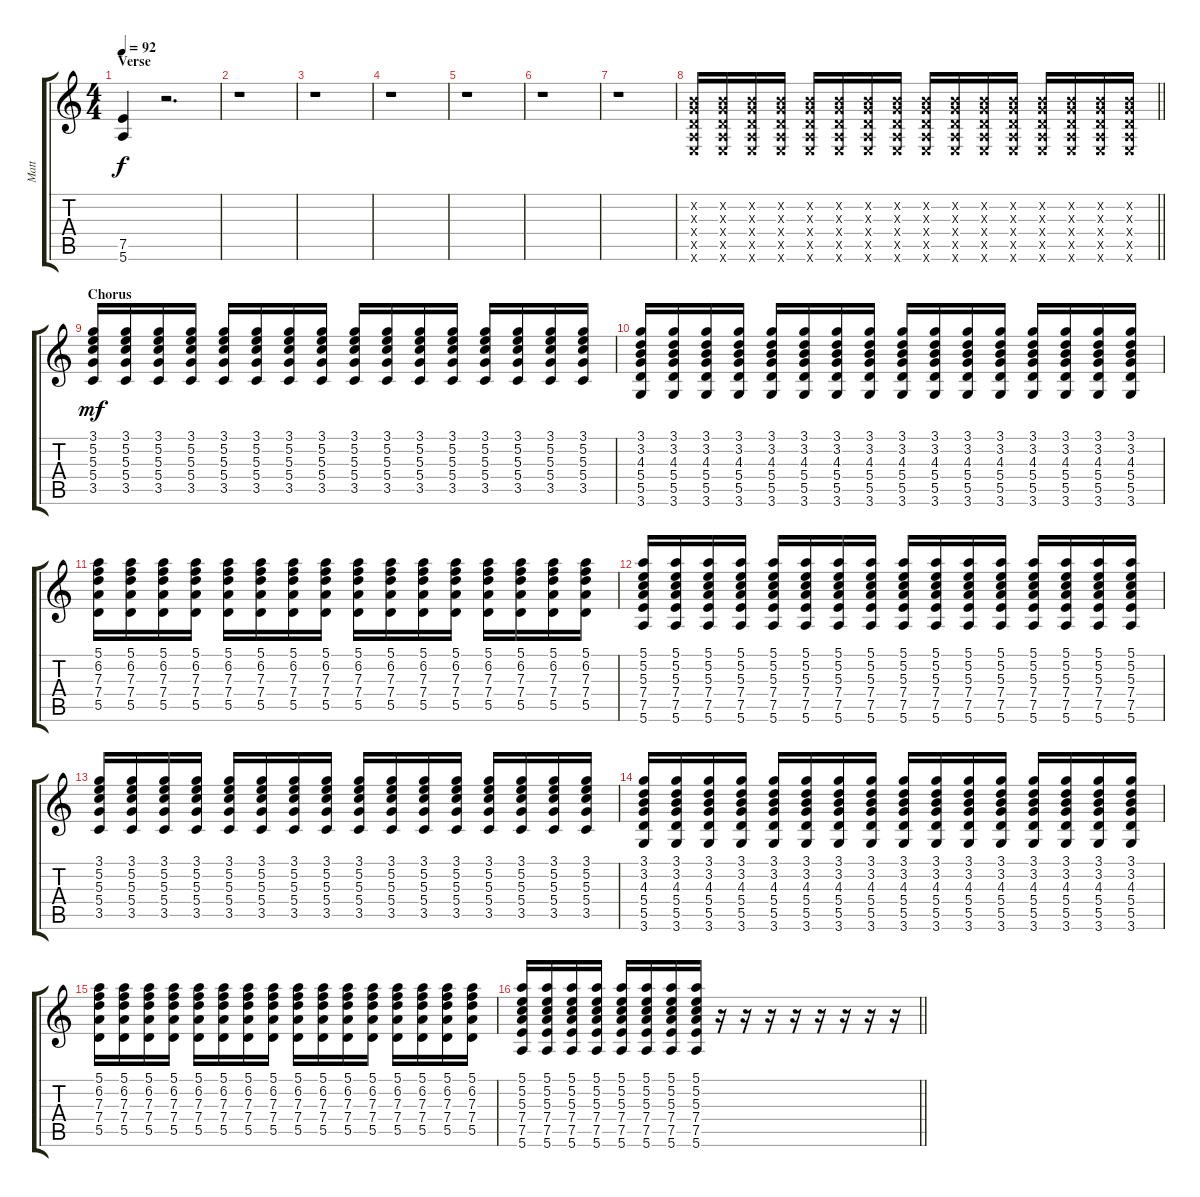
\track ("Matt" "Matt") {instrument distortionguitar}
\staff {score tabs}
\tuning (E4 B3 G3 D3 A2 E2) {hide}
\ts (4 4)
\section ("" "Verse")
\tempo 92
\clef g2
\ks c
(7.5 5.6).4{dy f} r.2{d} |
r.1 |
r.1 |
r.1 |
r.1 |
r.1 |
r.1 |
\barLineRight lightlight
(0.2{x} 0.3{x} 0.4{x} 0.5{x} 0.6{x}).16 (0.2{x} 0.3{x} 0.4{x} 0.5{x} 0.6{x}).16 (0.2{x} 0.3{x} 0.4{x} 0.5{x} 0.6{x}).16 (0.2{x} 0.3{x} 0.4{x} 0.5{x} 0.6{x}).16 (0.2{x} 0.3{x} 0.4{x} 0.5{x} 0.6{x}).16 (0.2{x} 0.3{x} 0.4{x} 0.5{x} 0.6{x}).16 (0.2{x} 0.3{x} 0.4{x} 0.5{x} 0.6{x}).16 (0.2{x} 0.3{x} 0.4{x} 0.5{x} 0.6{x}).16 (0.2{x} 0.3{x} 0.4{x} 0.5{x} 0.6{x}).16 (0.2{x} 0.3{x} 0.4{x} 0.5{x} 0.6{x}).16 (0.2{x} 0.3{x} 0.4{x} 0.5{x} 0.6{x}).16 (0.2{x} 0.3{x} 0.4{x} 0.5{x} 0.6{x}).16 (0.2{x} 0.3{x} 0.4{x} 0.5{x} 0.6{x}).16 (0.2{x} 0.3{x} 0.4{x} 0.5{x} 0.6{x}).16 (0.2{x} 0.3{x} 0.4{x} 0.5{x} 0.6{x}).16 (0.2{x} 0.3{x} 0.4{x} 0.5{x} 0.6{x}).16 |
\section ("" "Chorus")
(3.1 5.2 5.3 5.4 3.5).16{dy mf volume 13} (3.1 5.2 5.3 5.4 3.5).16 (3.1 5.2 5.3 5.4 3.5).16 (3.1 5.2 5.3 5.4 3.5).16 (3.1 5.2 5.3 5.4 3.5).16 (3.1 5.2 5.3 5.4 3.5).16 (3.1 5.2 5.3 5.4 3.5).16 (3.1 5.2 5.3 5.4 3.5).16 (3.1 5.2 5.3 5.4 3.5).16 (3.1 5.2 5.3 5.4 3.5).16 (3.1 5.2 5.3 5.4 3.5).16 (3.1 5.2 5.3 5.4 3.5).16 (3.1 5.2 5.3 5.4 3.5).16 (3.1 5.2 5.3 5.4 3.5).16 (3.1 5.2 5.3 5.4 3.5).16 (3.1 5.2 5.3 5.4 3.5).16 |
(3.1 3.2 4.3 5.4 5.5 3.6).16 (3.1 3.2 4.3 5.4 5.5 3.6).16 (3.1 3.2 4.3 5.4 5.5 3.6).16 (3.1 3.2 4.3 5.4 5.5 3.6).16 (3.1 3.2 4.3 5.4 5.5 3.6).16 (3.1 3.2 4.3 5.4 5.5 3.6).16 (3.1 3.2 4.3 5.4 5.5 3.6).16 (3.1 3.2 4.3 5.4 5.5 3.6).16 (3.1 3.2 4.3 5.4 5.5 3.6).16 (3.1 3.2 4.3 5.4 5.5 3.6).16 (3.1 3.2 4.3 5.4 5.5 3.6).16 (3.1 3.2 4.3 5.4 5.5 3.6).16 (3.1 3.2 4.3 5.4 5.5 3.6).16 (3.1 3.2 4.3 5.4 5.5 3.6).16 (3.1 3.2 4.3 5.4 5.5 3.6).16 (3.1 3.2 4.3 5.4 5.5 3.6).16 |
(5.1 6.2 7.3 7.4 5.5).16 (5.1 6.2 7.3 7.4 5.5).16 (5.1 6.2 7.3 7.4 5.5).16 (5.1 6.2 7.3 7.4 5.5).16 (5.1 6.2 7.3 7.4 5.5).16 (5.1 6.2 7.3 7.4 5.5).16 (5.1 6.2 7.3 7.4 5.5).16 (5.1 6.2 7.3 7.4 5.5).16 (5.1 6.2 7.3 7.4 5.5).16 (5.1 6.2 7.3 7.4 5.5).16 (5.1 6.2 7.3 7.4 5.5).16 (5.1 6.2 7.3 7.4 5.5).16 (5.1 6.2 7.3 7.4 5.5).16 (5.1 6.2 7.3 7.4 5.5).16 (5.1 6.2 7.3 7.4 5.5).16 (5.1 6.2 7.3 7.4 5.5).16 |
(5.1 5.2 5.3 7.4 7.5 5.6).16 (5.1 5.2 5.3 7.4 7.5 5.6).16 (5.1 5.2 5.3 7.4 7.5 5.6).16 (5.1 5.2 5.3 7.4 7.5 5.6).16 (5.1 5.2 5.3 7.4 7.5 5.6).16 (5.1 5.2 5.3 7.4 7.5 5.6).16 (5.1 5.2 5.3 7.4 7.5 5.6).16 (5.1 5.2 5.3 7.4 7.5 5.6).16 (5.1 5.2 5.3 7.4 7.5 5.6).16 (5.1 5.2 5.3 7.4 7.5 5.6).16 (5.1 5.2 5.3 7.4 7.5 5.6).16 (5.1 5.2 5.3 7.4 7.5 5.6).16 (5.1 5.2 5.3 7.4 7.5 5.6).16 (5.1 5.2 5.3 7.4 7.5 5.6).16 (5.1 5.2 5.3 7.4 7.5 5.6).16 (5.1 5.2 5.3 7.4 7.5 5.6).16 |
(3.1 5.2 5.3 5.4 3.5).16 (3.1 5.2 5.3 5.4 3.5).16 (3.1 5.2 5.3 5.4 3.5).16 (3.1 5.2 5.3 5.4 3.5).16 (3.1 5.2 5.3 5.4 3.5).16 (3.1 5.2 5.3 5.4 3.5).16 (3.1 5.2 5.3 5.4 3.5).16 (3.1 5.2 5.3 5.4 3.5).16 (3.1 5.2 5.3 5.4 3.5).16 (3.1 5.2 5.3 5.4 3.5).16 (3.1 5.2 5.3 5.4 3.5).16 (3.1 5.2 5.3 5.4 3.5).16 (3.1 5.2 5.3 5.4 3.5).16 (3.1 5.2 5.3 5.4 3.5).16 (3.1 5.2 5.3 5.4 3.5).16 (3.1 5.2 5.3 5.4 3.5).16 |
(3.1 3.2 4.3 5.4 5.5 3.6).16 (3.1 3.2 4.3 5.4 5.5 3.6).16 (3.1 3.2 4.3 5.4 5.5 3.6).16 (3.1 3.2 4.3 5.4 5.5 3.6).16 (3.1 3.2 4.3 5.4 5.5 3.6).16 (3.1 3.2 4.3 5.4 5.5 3.6).16 (3.1 3.2 4.3 5.4 5.5 3.6).16 (3.1 3.2 4.3 5.4 5.5 3.6).16 (3.1 3.2 4.3 5.4 5.5 3.6).16 (3.1 3.2 4.3 5.4 5.5 3.6).16 (3.1 3.2 4.3 5.4 5.5 3.6).16 (3.1 3.2 4.3 5.4 5.5 3.6).16 (3.1 3.2 4.3 5.4 5.5 3.6).16 (3.1 3.2 4.3 5.4 5.5 3.6).16 (3.1 3.2 4.3 5.4 5.5 3.6).16 (3.1 3.2 4.3 5.4 5.5 3.6).16 |
(5.1 6.2 7.3 7.4 5.5).16 (5.1 6.2 7.3 7.4 5.5).16 (5.1 6.2 7.3 7.4 5.5).16 (5.1 6.2 7.3 7.4 5.5).16 (5.1 6.2 7.3 7.4 5.5).16 (5.1 6.2 7.3 7.4 5.5).16 (5.1 6.2 7.3 7.4 5.5).16 (5.1 6.2 7.3 7.4 5.5).16 (5.1 6.2 7.3 7.4 5.5).16 (5.1 6.2 7.3 7.4 5.5).16 (5.1 6.2 7.3 7.4 5.5).16 (5.1 6.2 7.3 7.4 5.5).16 (5.1 6.2 7.3 7.4 5.5).16 (5.1 6.2 7.3 7.4 5.5).16 (5.1 6.2 7.3 7.4 5.5).16 (5.1 6.2 7.3 7.4 5.5).16 |
\barLineRight lightlight
(5.1 5.2 5.3 7.4 7.5 5.6).16 (5.1 5.2 5.3 7.4 7.5 5.6).16 (5.1 5.2 5.3 7.4 7.5 5.6).16 (5.1 5.2 5.3 7.4 7.5 5.6).16 (5.1 5.2 5.3 7.4 7.5 5.6).16 (5.1 5.2 5.3 7.4 7.5 5.6).16 (5.1 5.2 5.3 7.4 7.5 5.6).16 (5.1 5.2 5.3 7.4 7.5 5.6).16 r.16 r.16 r.16 r.16 r.16 r.16 r.16 r.16
